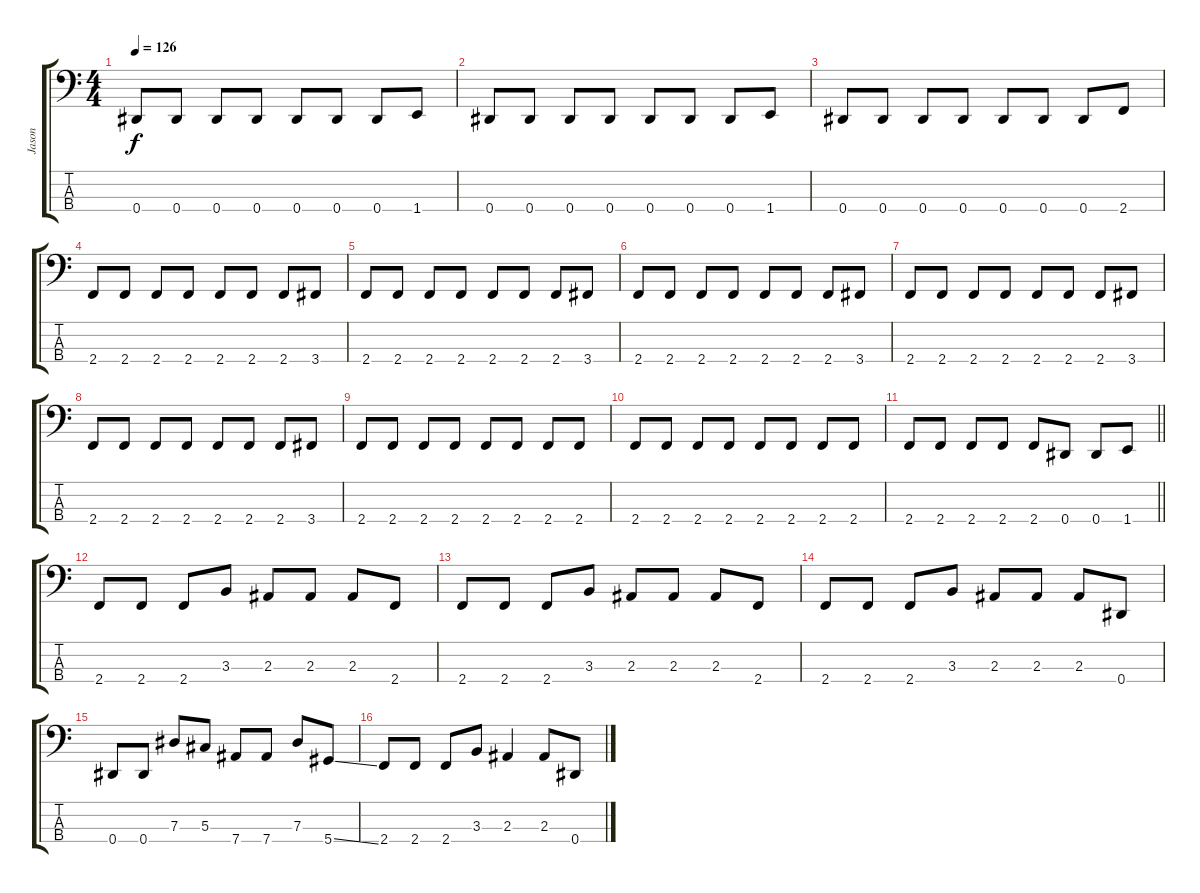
\track ("Jason" "Jason") {instrument electricbasspick}
\staff {score tabs}
\tuning (Gb2 Db2 Ab1 Eb1) {hide}
\ts (4 4)
\tempo 126
\clef f4
\ks c
0.4.8{dy f} 0.4.8 0.4.8 0.4.8 0.4.8 0.4.8 0.4.8 1.4.8 |
0.4.8 0.4.8 0.4.8 0.4.8 0.4.8 0.4.8 0.4.8 1.4.8 |
0.4.8 0.4.8 0.4.8 0.4.8 0.4.8 0.4.8 0.4.8 2.4.8 |
2.4.8 2.4.8 2.4.8 2.4.8 2.4.8 2.4.8 2.4.8 3.4.8 |
2.4.8 2.4.8 2.4.8 2.4.8 2.4.8 2.4.8 2.4.8 3.4.8 |
2.4.8 2.4.8 2.4.8 2.4.8 2.4.8 2.4.8 2.4.8 3.4.8 |
2.4.8 2.4.8 2.4.8 2.4.8 2.4.8 2.4.8 2.4.8 3.4.8 |
2.4.8 2.4.8 2.4.8 2.4.8 2.4.8 2.4.8 2.4.8 3.4.8 |
2.4.8 2.4.8 2.4.8 2.4.8 2.4.8 2.4.8 2.4.8 2.4.8 |
2.4.8 2.4.8 2.4.8 2.4.8 2.4.8 2.4.8 2.4.8 2.4.8 |
\barLineRight lightlight
2.4.8 2.4.8 2.4.8 2.4.8 2.4.8 0.4.8 0.4.8 1.4.8 |
2.4.8 2.4.8 2.4.8 3.3.8 2.3.8 2.3.8 2.3.8 2.4.8 |
2.4.8 2.4.8 2.4.8 3.3.8 2.3.8 2.3.8 2.3.8 2.4.8 |
2.4.8 2.4.8 2.4.8 3.3.8 2.3.8 2.3.8 2.3.8 0.4.8 |
0.4.8 0.4.8 7.3.8 5.3.8 7.4.8 7.4.8 7.3.8 5.4{ss}.8 |
2.4.8 2.4.8 2.4.8 3.3.8 2.3.4 2.3.8 0.4.8
